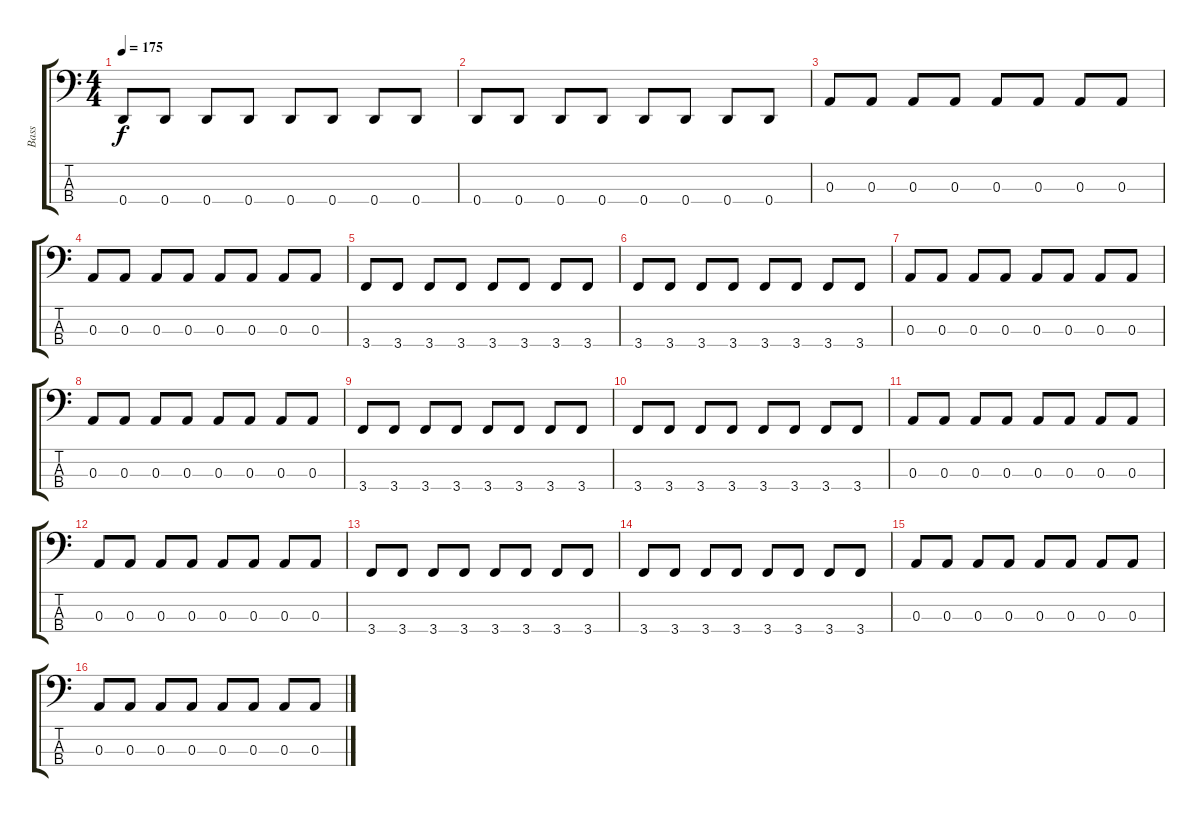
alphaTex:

\track ("Bass" "Bass") {instrument electricbasspick}
\staff {score tabs}
\tuning (G2 D2 A1 D1) {hide}
\ts (4 4)
\tempo 175
\clef f4
\ks c
0.4.8{dy f} 0.4.8 0.4.8 0.4.8 0.4.8 0.4.8 0.4.8 0.4.8 |
0.4.8 0.4.8 0.4.8 0.4.8 0.4.8 0.4.8 0.4.8 0.4.8 |
0.3.8 0.3.8 0.3.8 0.3.8 0.3.8 0.3.8 0.3.8 0.3.8 |
0.3.8 0.3.8 0.3.8 0.3.8 0.3.8 0.3.8 0.3.8 0.3.8 |
3.4.8 3.4.8 3.4.8 3.4.8 3.4.8 3.4.8 3.4.8 3.4.8 |
3.4.8 3.4.8 3.4.8 3.4.8 3.4.8 3.4.8 3.4.8 3.4.8 |
0.3.8 0.3.8 0.3.8 0.3.8 0.3.8 0.3.8 0.3.8 0.3.8 |
0.3.8 0.3.8 0.3.8 0.3.8 0.3.8 0.3.8 0.3.8 0.3.8 |
3.4.8 3.4.8 3.4.8 3.4.8 3.4.8 3.4.8 3.4.8 3.4.8 |
3.4.8 3.4.8 3.4.8 3.4.8 3.4.8 3.4.8 3.4.8 3.4.8 |
0.3.8 0.3.8 0.3.8 0.3.8 0.3.8 0.3.8 0.3.8 0.3.8 |
0.3.8 0.3.8 0.3.8 0.3.8 0.3.8 0.3.8 0.3.8 0.3.8 |
3.4.8 3.4.8 3.4.8 3.4.8 3.4.8 3.4.8 3.4.8 3.4.8 |
3.4.8 3.4.8 3.4.8 3.4.8 3.4.8 3.4.8 3.4.8 3.4.8 |
0.3.8 0.3.8 0.3.8 0.3.8 0.3.8 0.3.8 0.3.8 0.3.8 |
0.3.8 0.3.8 0.3.8 0.3.8 0.3.8 0.3.8 0.3.8 0.3.8
